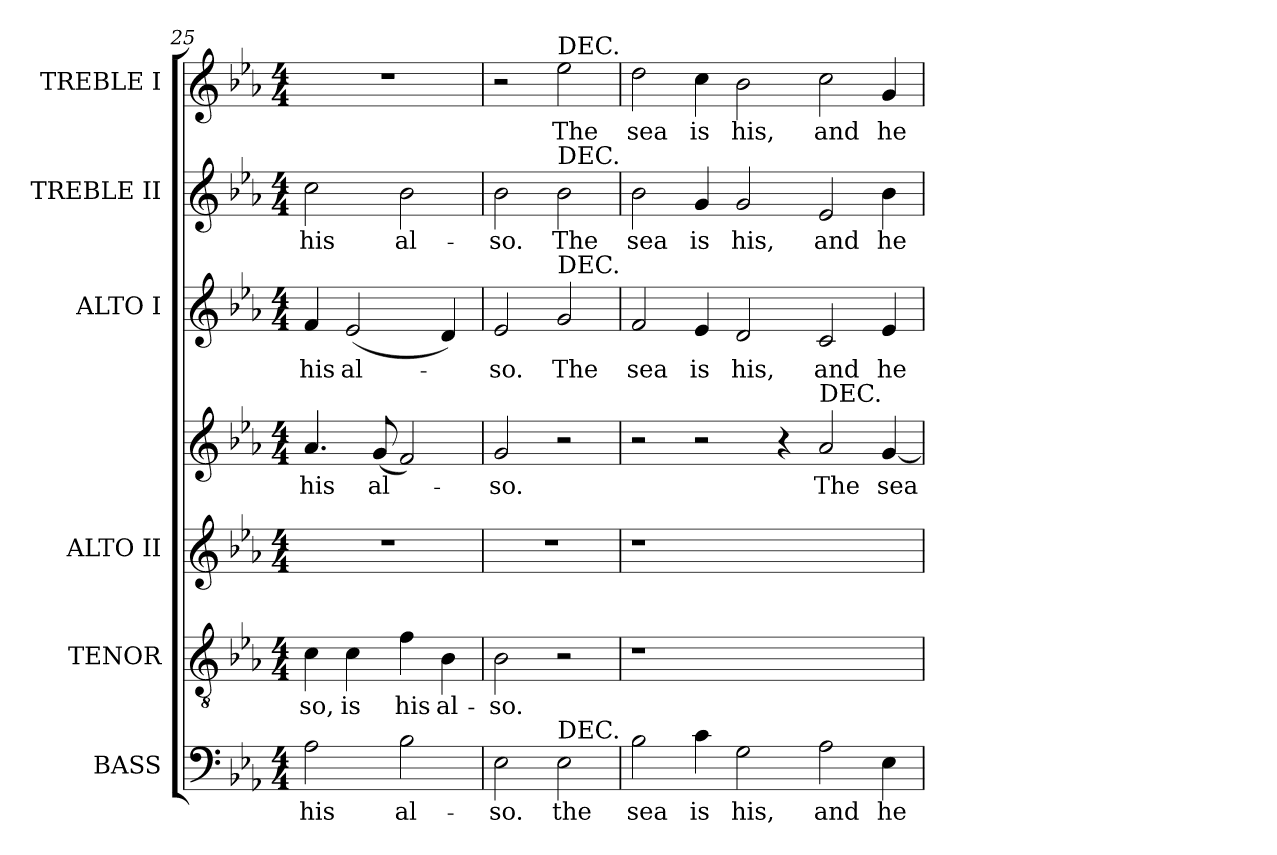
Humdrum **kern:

**kern	**text	**kern	**text	**kern	**kern	**text	**kern	**text	**kern	**text	**kern	**text
*part6	*part6	*part5	*part5	*part4	*part4	*part4	*part3	*part3	*part2	*part2	*part1	*part1
*staff7	*staff7	*staff6	*staff6	*staff5	*staff4	*staff4	*staff3	*staff3	*staff2	*staff2	*staff1	*staff1
*I"BASS	*	*I"TENOR	*	*I"ALTO II	*	*	*I"ALTO I	*	*I"TREBLE II	*	*I"TREBLE I	*
*I'B.	*	*I'T.	*	*I'A.2	*	*	*I'A.1	*	*	*	*	*
*clefF4	*	*clefGv2	*	*clefG2	*clefG2	*	*clefG2	*	*clefG2	*	*clefG2	*
*	*	*ITrd7c12	*	*	*	*	*	*	*	*	*	*
*k[b-e-a-]	*	*k[b-e-a-]	*	*k[b-e-a-]	*k[b-e-a-]	*	*k[b-e-a-]	*	*k[b-e-a-]	*	*k[b-e-a-]	*
*E-:	*	*E-:	*	*E-:	*E-:	*	*E-:	*	*E-:	*	*E-:	*
*M4/4	*	*M4/4	*	*M4/4	*M4/4	*	*M4/4	*	*M4/4	*	*M4/4	*
=25	=25	=25	=25	=25	=25	=25	=25	=25	=25	=25	=25	=25
!	!LO:LY:b:color=#000000	!	!	!	!	!	!	!	!	!	!	!
!	!	!	!LO:LY:b:color=#000000	!	!	!	!	!	!	!	!	!
!	!	!	!	!	!	!LO:LY:b:color=#000000	!	!	!	!	!	!
!	!	!	!	!	!	!	!	!LO:LY:b:color=#000000	!	!	!	!
!	!	!	!	!	!	!	!	!	!	!LO:LY:b:color=#000000	!	!
2A-i\	his	4Ci\	-so,	1r	4.a-i/	his	4fi/	his	2cci\	his	1r	.
!	!	!	!LO:LY:b:color=#000000	!	!	!	!	!	!	!	!	!
!	!	!	!	!	!	!	!	!LO:LY:b:color=#000000	!	!	!	!
.	.	4Ci\	is	.	.	.	(2e-i/	al-	.	.	.	.
!	!	!	!	!	!	!LO:LY:b:color=#000000	!	!	!	!	!	!
.	.	.	.	.	(8gi/	al-	.	.	.	.	.	.
!	!LO:LY:b:color=#000000	!	!	!	!	!	!	!	!	!	!	!
!	!	!	!LO:LY:b:color=#000000	!	!	!	!	!	!	!	!	!
!	!	!	!	!	!	!	!	!	!	!LO:LY:b:color=#000000	!	!
2B-i\	al-	4Fi\	his	.	2fi/)	.	.	.	2b-i\	al-	.	.
!	!	!	!LO:LY:b:color=#000000	!	!	!	!	!	!	!	!	!
.	.	4BB-i\	al-	.	.	.	4di/)	.	.	.	.	.
=26	=26	=26	=26	=26	=26	=26	=26	=26	=26	=26	=26	=26
!	!LO:LY:b:color=#000000	!	!	!	!	!	!	!	!	!	!	!
!	!	!	!LO:LY:b:color=#000000	!	!	!	!	!	!	!	!	!
!	!	!	!	!	!	!LO:LY:b:color=#000000	!	!	!	!	!	!
!	!	!	!	!	!	!	!	!LO:LY:b:color=#000000	!	!	!	!
!	!	!	!	!	!	!	!	!	!	!LO:LY:b:color=#000000	!	!
2E-i\	-so.	2BB-i\	-so.	1r	2gi/	-so.	2e-i/	-so.	2b-i\	-so.	2r	.
!	!LO:LY:b:color=#000000	!	!	!	!	!	!	!	!	!	!	!
!	!	!	!	!	!	!	!	!LO:LY:b:color=#000000	!	!	!	!
!	!	!	!	!	!	!	!	!	!	!LO:LY:b:color=#000000	!	!
!	!	!	!	!	!	!	!	!	!	!	!LO:TX:a:t=DEC.	!
!	!	!	!	!	!	!	!	!	!LO:TX:a:t=DEC.	!	!	!
!	!	!	!	!	!	!	!LO:TX:a:t=DEC.	!	!	!	!	!
!LO:TX:a:t=DEC.	!	!	!	!	!	!	!	!	!	!	!	!
!	!	!	!	!	!	!	!	!	!	!	!	!LO:LY:b:color=#000000
2E-i\	the	2r	.	.	2r	.	2gi/	The	2b-i\	The	2ee-i\	The
=27	=27	=27	=27	=27	=27	=27	=27	=27	=27	=27	=27	=27
!	!LO:LY:b:color=#000000	!LO:N:vis=1	!	!LO:N:vis=1	!	!	!	!	!	!	!	!
!	!	!	!	!	!	!	!	!LO:LY:b:color=#000000	!	!	!	!
!	!	!	!	!	!	!	!	!	!	!LO:LY:b:color=#000000	!	!
!	!	!	!	!	!	!	!	!	!	!	!	!LO:LY:b:color=#000000
2B-i\	sea	1r	.	0r	2r	.	2fi/	sea	2b-i\	sea	2ddi\	sea
!	!LO:LY:b:color=#000000	!	!	!	!	!	!	!	!	!	!	!
!	!	!	!	!	!	!	!	!LO:LY:b:color=#000000	!	!	!	!
!	!	!	!	!	!	!	!	!	!	!LO:LY:b:color=#000000	!	!
!	!	!	!	!	!	!	!	!	!	!	!	!LO:LY:b:color=#000000
4ci\	is	.	.	.	2r	.	4e-i/	is	4gi/	is	4cci\	is
!	!LO:LY:b:color=#000000	!	!	!	!	!	!	!	!	!	!	!
!	!	!	!	!	!	!	!	!LO:LY:b:color=#000000	!	!	!	!
!	!	!	!	!	!	!	!	!	!	!LO:LY:b:color=#000000	!	!
!	!	!	!	!	!	!	!	!	!	!	!	!LO:LY:b:color=#000000
2Gi\	his,	.	.	.	.	.	2di/	his,	2gi/	his,	2b-i\	his,
.	.	1ryy	.	.	4r	.	.	.	.	.	.	.
!	!LO:LY:b:color=#000000	!	!	!	!	!	!	!	!	!	!	!
!	!	!	!	!	!	!LO:LY:b:color=#000000	!	!	!	!	!	!
!	!	!	!	!	!	!	!	!LO:LY:b:color=#000000	!	!	!	!
!	!	!	!	!	!	!	!	!	!	!LO:LY:b:color=#000000	!	!
!	!	!	!	!	!LO:TX:a:t=DEC.	!	!	!	!	!	!	!
!	!	!	!	!	!	!	!	!	!	!	!	!LO:LY:b:color=#000000
2A-i\	and	.	.	.	2a-i/	The	2ci/	and	2e-i/	and	2cci\	and
!	!LO:LY:b:color=#000000	!	!	!	!	!	!	!	!	!	!	!
!	!	!	!	!	!	!LO:LY:b:color=#000000	!	!	!	!	!	!
!	!	!	!	!	!	!	!	!LO:LY:b:color=#000000	!	!	!	!
!	!	!	!	!	!	!	!	!	!	!LO:LY:b:color=#000000	!	!
!	!	!	!	!	!	!	!	!	!	!	!	!LO:LY:b:color=#000000
4E-i\	he	.	.	.	[4gi/	sea	4e-i/	he	4b-i\	he	4gi/	he
=	=	=	=	=	=	=	=	=	=	=	=	=
*-	*-	*-	*-	*-	*-	*-	*-	*-	*-	*-	*-	*-
